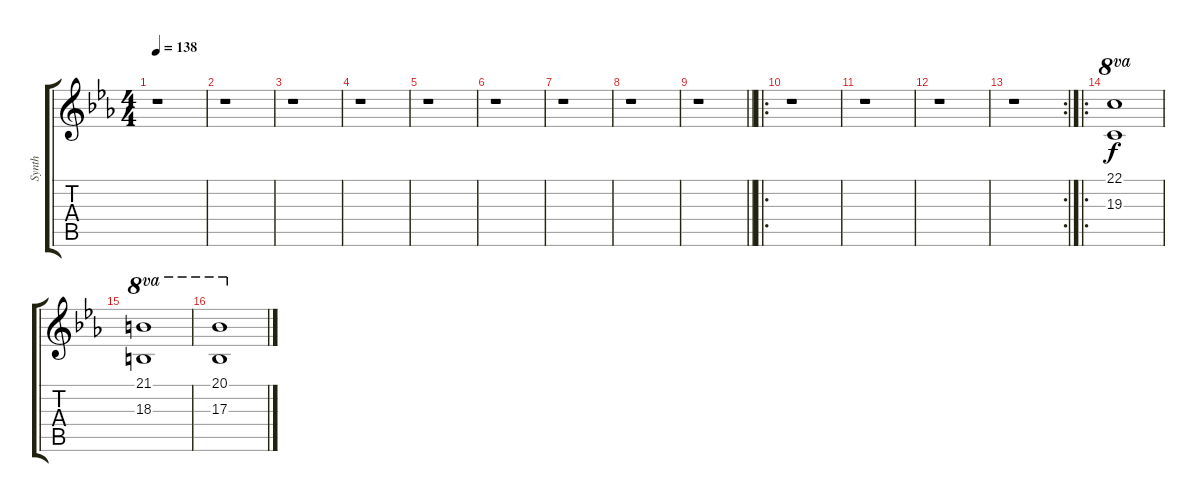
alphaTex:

\track ("Synth" "Synth") {instrument synthstrings1}
\staff {score tabs}
\tuning (D4 A3 F3 C3 G2 C2) {hide}
\ts (4 4)
\tempo 138
\clef g2
\ks eb
r.1{dy f} |
r.1 |
r.1 |
r.1 |
r.1 |
r.1 |
r.1 |
r.1 |
\barLineRight lightlight
r.1 |
\ro
r.1 |
r.1 |
r.1 |
\rc 2
r.1 |
\ro
(22.1 19.3).1{ot 8va} |
(21.1 18.3).1{ot 8va} |
(20.1 17.3).1{ot 8va}
